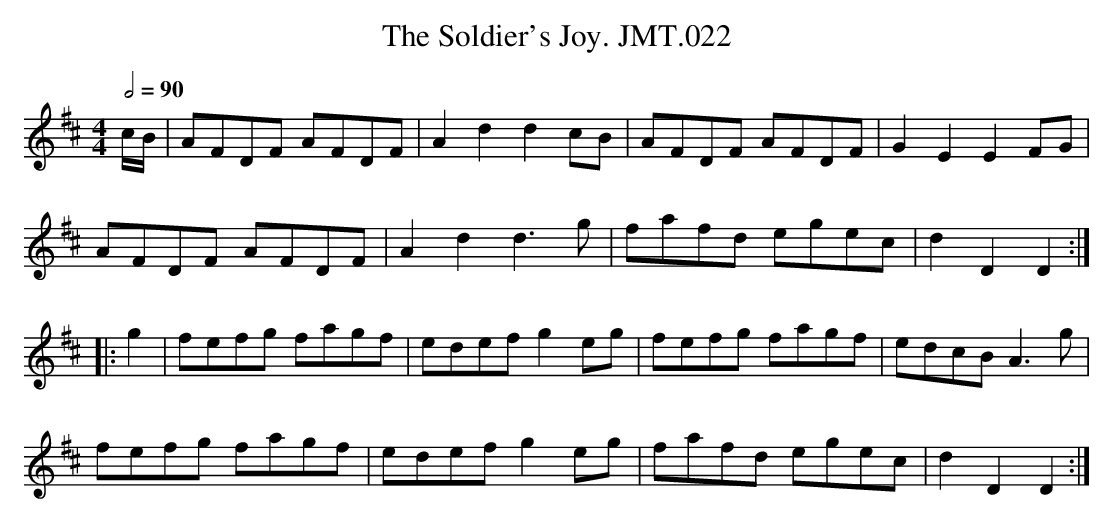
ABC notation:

X:1
T:Soldier's Joy. JMT.022, The
M:4/4
L:1/8
Q:1/2=90
K:D
c/B/|AFDF AFDF|A2d2d2cB|AFDF AFDF|G2E2E2F-G|
AFDF AFDF|A2d2d3g|fafd egec|d2D2D2:|
|:g2|fefg fagf|edefg2eg|fefg fagf|edcBA3g|
fefg fagf|edefg2eg|fafd egec|d2D2D2:|
